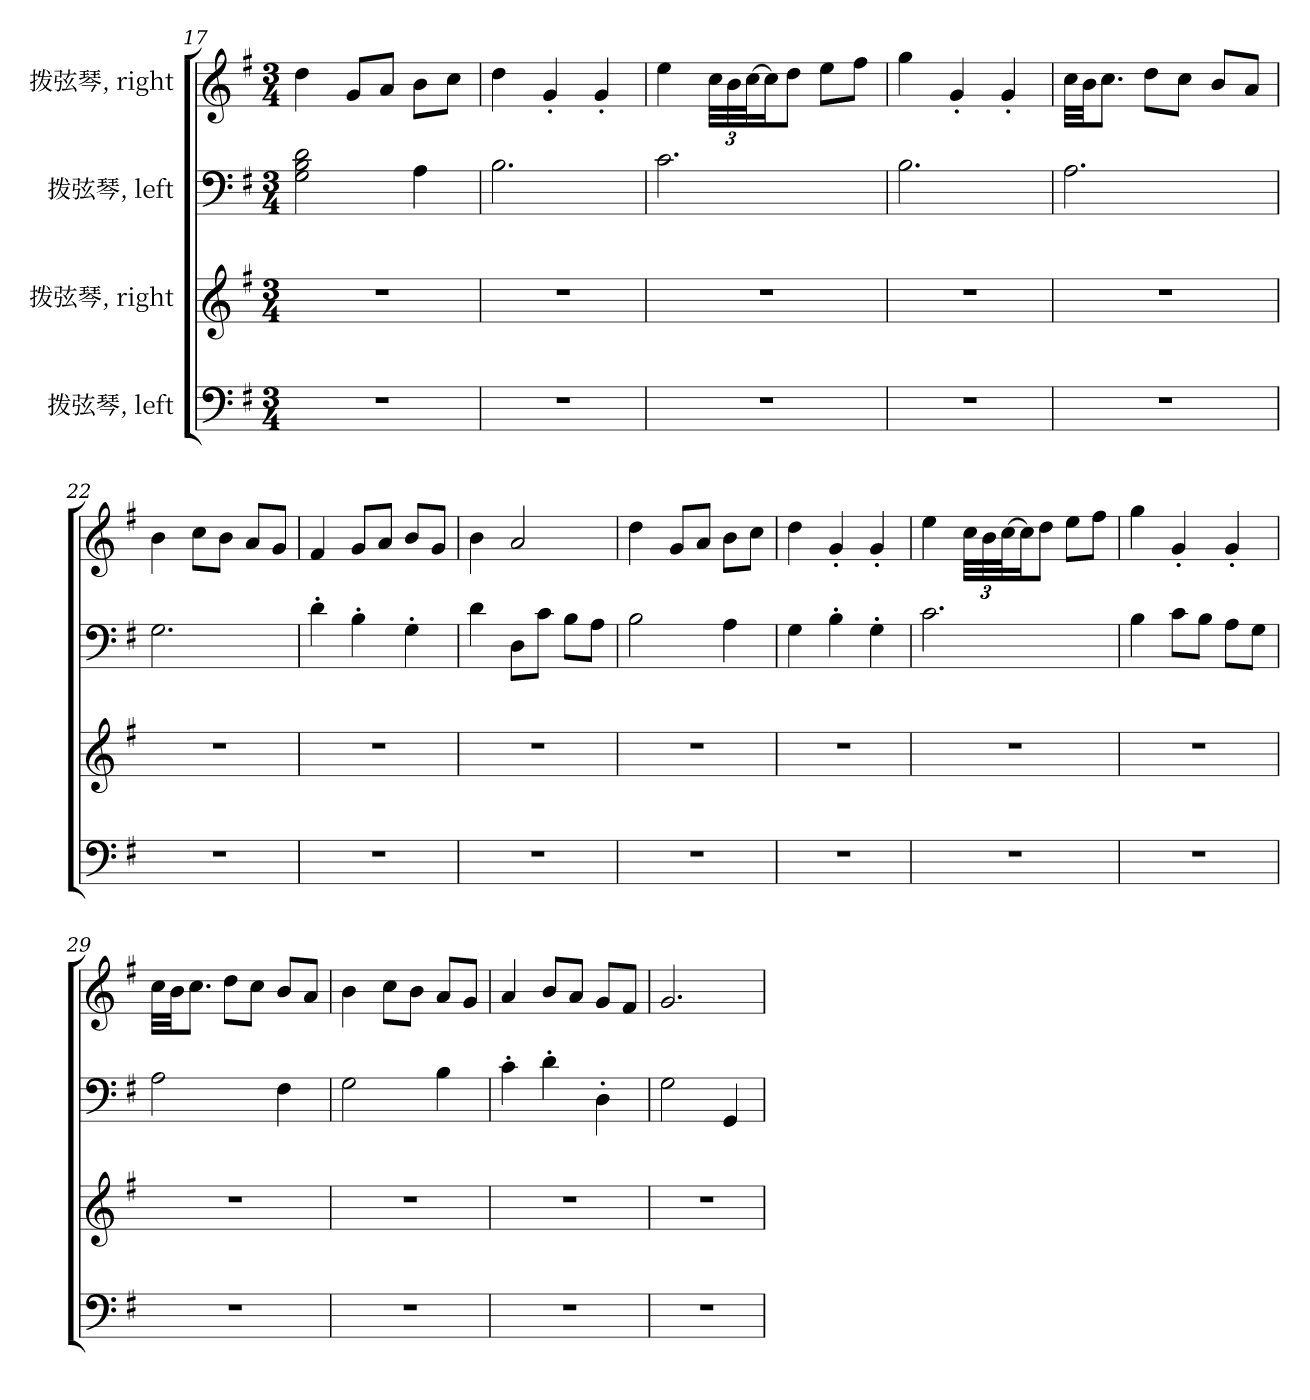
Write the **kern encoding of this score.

**kern	**kern	**kern	**kern
*part4	*part3	*part2	*part1
*staff4	*staff3	*staff2	*staff1
*I"拨弦琴, left	*I"拨弦琴, right	*I"拨弦琴, left	*I"拨弦琴, right
*clefF4	*clefG2	*clefF4	*clefG2
*k[f#]	*k[f#]	*k[f#]	*k[f#]
*M3/4	*M3/4	*M3/4	*M3/4
=17	=17	=17	=17
2.r	2.r	2G\ 2B\ 2d\	4dd\
.	.	.	8g/L
.	.	.	8a/J
.	.	4A\	8b\L
.	.	.	8cc\J
=18	=18	=18	=18
2.r	2.r	2.B\	4dd\
.	.	.	4g'/
.	.	.	4g'/
=19	=19	=19	=19
2.r	2.r	2.c\	4ee\
*	*	*	*Xbrackettup
.	.	.	48cc\LLL
.	.	.	48b\
.	.	.	[48cc\J
.	.	.	16cc\J]
.	.	.	8dd\J
.	.	.	8ee\L
.	.	.	8ff#\J
!!LO:PB:g=z
=20	=20	=20	=20
2.r	2.r	2.B\	4gg\
.	.	.	4g'/
.	.	.	4g'/
=21	=21	=21	=21
2.r	2.r	2.A\	32cc\LLL
.	.	.	32b\JJ
.	.	.	8.cc\J
.	.	.	8dd\L
.	.	.	8cc\J
.	.	.	8b/L
.	.	.	8a/J
=22	=22	=22	=22
2.r	2.r	2.G\	4b\
.	.	.	8cc\L
.	.	.	8b\J
.	.	.	8a/L
.	.	.	8g/J
=23	=23	=23	=23
2.r	2.r	4d'\	4f#/
.	.	4B'\	8g/L
.	.	.	8a/J
.	.	4G'\	8b/L
.	.	.	8g/J
=24	=24	=24	=24
2.r	2.r	4d\	4b\
.	.	8D\L	2a/
.	.	8c\J	.
.	.	8B\L	.
.	.	8A\J	.
=25	=25	=25	=25
2.r	2.r	2B\	4dd\
.	.	.	8g/L
.	.	.	8a/J
.	.	4A\	8b\L
.	.	.	8cc\J
=26	=26	=26	=26
2.r	2.r	4G\	4dd\
.	.	4B'\	4g'/
.	.	4G'\	4g'/
!!LO:LB:g=z
=27	=27	=27	=27
2.r	2.r	2.c\	4ee\
.	.	.	48cc\LLL
.	.	.	48b\
.	.	.	[48cc\J
.	.	.	16cc\J]
.	.	.	8dd\J
.	.	.	8ee\L
.	.	.	8ff#\J
=28	=28	=28	=28
2.r	2.r	4B\	4gg\
.	.	8c\L	4g'/
.	.	8B\J	.
.	.	8A\L	4g'/
.	.	8G\J	.
=29	=29	=29	=29
2.r	2.r	2A\	32cc\LLL
.	.	.	32b\JJ
.	.	.	8.cc\J
.	.	.	8dd\L
.	.	.	8cc\J
.	.	4F#\	8b/L
.	.	.	8a/J
=30	=30	=30	=30
2.r	2.r	2G\	4b\
.	.	.	8cc\L
.	.	.	8b\J
.	.	4B\	8a/L
.	.	.	8g/J
=31	=31	=31	=31
2.r	2.r	4c'\	4a/
.	.	4d'\	8b/L
.	.	.	8a/J
.	.	4D'\	8g/L
.	.	.	8f#/J
=32	=32	=32	=32
2.r	2.r	2G\	2.g/
.	.	4GG/	.
=	=	=	=
*-	*-	*-	*-
